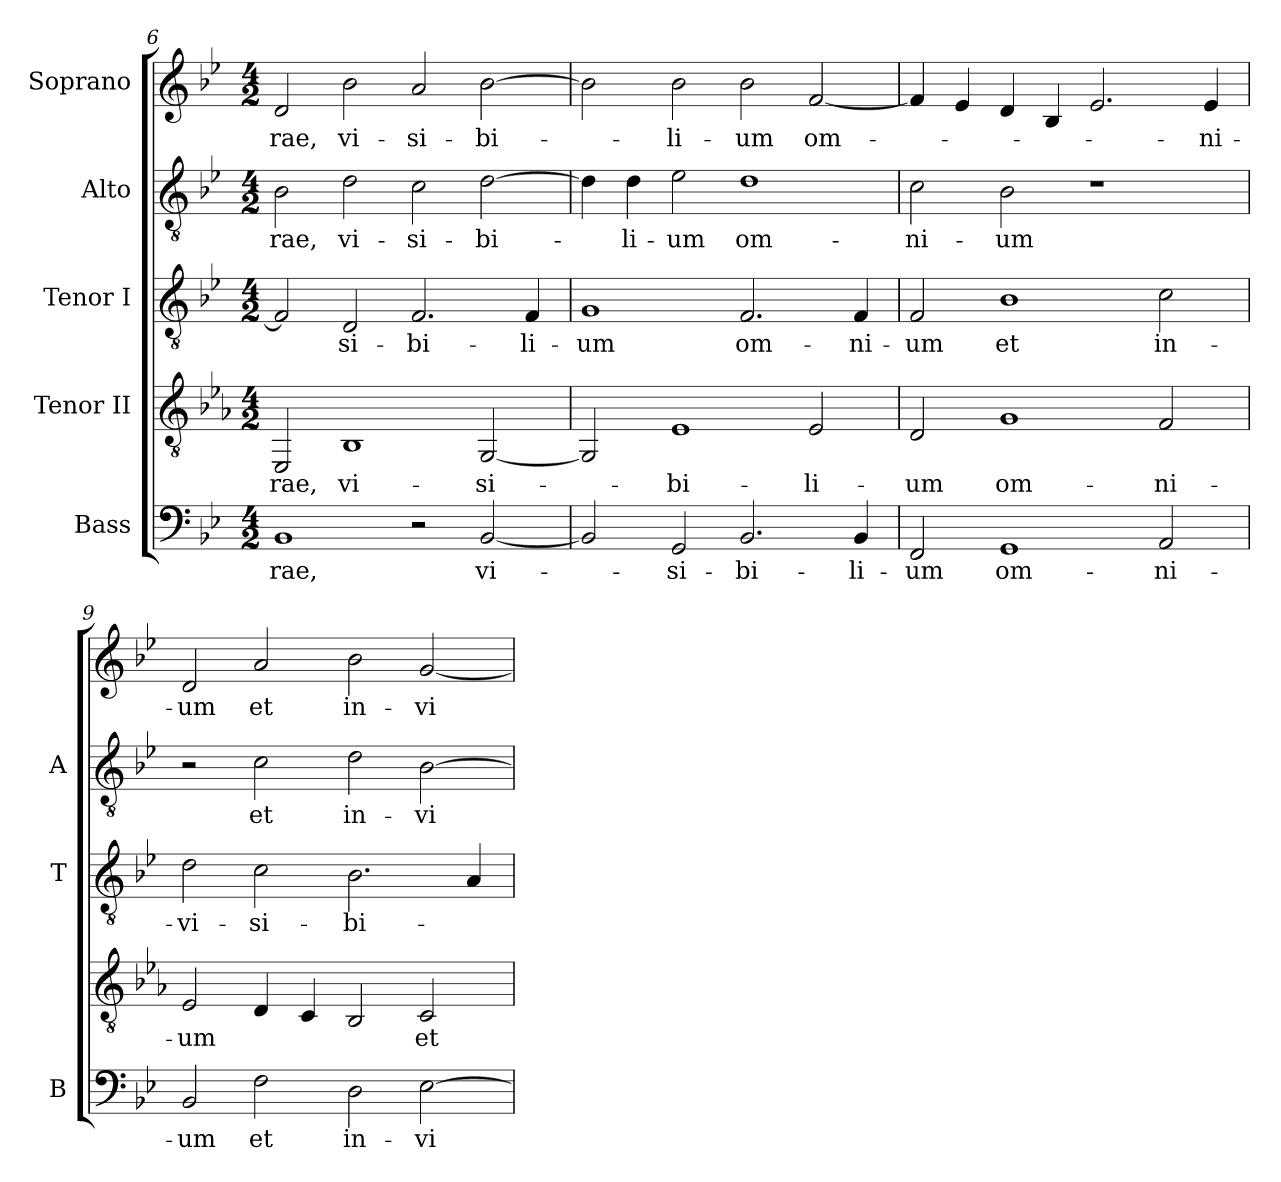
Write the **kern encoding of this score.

**kern	**text	**kern	**text	**kern	**text	**kern	**text	**kern	**text
*part5	*part5	*part4	*part4	*part3	*part3	*part2	*part2	*part1	*part1
*staff5	*staff5	*staff4	*staff4	*staff3	*staff3	*staff2	*staff2	*staff1	*staff1
*I"Bass	*	*I"Tenor II	*	*I"Tenor I	*	*I"Alto	*	*I"Soprano	*
*I'B	*	*	*	*I'T	*	*I'A	*	*	*
*clefF4	*	*clefGv2	*	*clefGv2	*	*clefGv2	*	*clefG2	*
*	*	*ITrd-4c-7	*	*	*	*	*	*	*
*k[b-e-]	*	*k[b-e-]	*	*k[b-e-]	*	*k[b-e-]	*	*k[b-e-]	*
*B-:	*	*B-:	*	*B-:	*	*B-:	*	*B-:	*
*M4/2	*	*M4/2	*	*M4/2	*	*M4/2	*	*M4/2	*
=6	=6	=6	=6	=6	=6	=6	=6	=6	=6
!	!LO:LY:b:color=#000000	!	!	!	!	!	!	!	!
!	!	!	!LO:LY:b:color=#000000	!	!	!	!	!	!
!	!	!	!	!	!	!	!LO:LY:b:color=#000000	!	!
!	!	!	!	!	!	!	!	!	!LO:LY:b:color=#000000
1BB-i	-rae,	2BB-i/	-rae,	2Fi/]	.	2B-i\	-rae,	2di/	-rae,
!	!	!	!LO:LY:b:color=#000000	!	!	!	!	!	!
!	!	!	!	!	!LO:LY:b:color=#000000	!	!	!	!
!	!	!	!	!	!	!	!LO:LY:b:color=#000000	!	!
!	!	!	!	!	!	!	!	!	!LO:LY:b:color=#000000
.	.	1Fi	vi-	2Di/	-si-	2di\	vi-	2b-i\	vi-
!	!	!	!	!	!LO:LY:b:color=#000000	!	!	!	!
!	!	!	!	!	!	!	!LO:LY:b:color=#000000	!	!
!	!	!	!	!	!	!	!	!	!LO:LY:b:color=#000000
2r	.	.	.	2.Fi/	-bi-	2ci\	-si-	2ai/	-si-
!	!LO:LY:b:color=#000000	!	!	!	!	!	!	!	!
!	!	!	!LO:LY:b:color=#000000	!	!	!	!	!	!
!	!	!	!	!	!	!	!LO:LY:b:color=#000000	!	!
!	!	!	!	!	!	!	!	!	!LO:LY:b:color=#000000
[<2BB-i/	vi-	[<2Di/	-si-	.	.	[>2di\	-bi-	[>2b-i\	-bi-
!	!	!	!	!	!LO:LY:b:color=#000000	!	!	!	!
.	.	.	.	4Fi/	-li-	.	.	.	.
=7	=7	=7	=7	=7	=7	=7	=7	=7	=7
!	!	!	!	!	!LO:LY:b:color=#000000	!	!	!	!
2BB-i/]	.	2Di/]	.	1Gi	-um	4di\]	.	2b-i\]	.
!	!	!	!	!	!	!	!LO:LY:b:color=#000000	!	!
.	.	.	.	.	.	4di\	-li-	.	.
!	!LO:LY:b:color=#000000	!	!	!	!	!	!	!	!
!	!	!	!LO:LY:b:color=#000000	!	!	!	!	!	!
!	!	!	!	!	!	!	!LO:LY:b:color=#000000	!	!
!	!	!	!	!	!	!	!	!	!LO:LY:b:color=#000000
2GGi/	-si-	1B-i	-bi-	.	.	2e-i\	-um	2b-i\	-li-
!	!LO:LY:b:color=#000000	!	!	!	!	!	!	!	!
!	!	!	!	!	!LO:LY:b:color=#000000	!	!	!	!
!	!	!	!	!	!	!	!LO:LY:b:color=#000000	!	!
!	!	!	!	!	!	!	!	!	!LO:LY:b:color=#000000
2.BB-i/	-bi-	.	.	2.Fi/	om-	1di	om-	2b-i\	-um
!	!	!	!LO:LY:b:color=#000000	!	!	!	!	!	!
!	!	!	!	!	!	!	!	!	!LO:LY:b:color=#000000
.	.	2B-i/	-li-	.	.	.	.	[<2fi/	om-
!	!LO:LY:b:color=#000000	!	!	!	!	!	!	!	!
!	!	!	!	!	!LO:LY:b:color=#000000	!	!	!	!
4BB-i/	-li-	.	.	4Fi/	-ni-	.	.	.	.
=8	=8	=8	=8	=8	=8	=8	=8	=8	=8
!	!LO:LY:b:color=#000000	!	!	!	!	!	!	!	!
!	!	!	!LO:LY:b:color=#000000	!	!	!	!	!	!
!	!	!	!	!	!LO:LY:b:color=#000000	!	!	!	!
!	!	!	!	!	!	!	!LO:LY:b:color=#000000	!	!
2FFi/	-um	2Ai/	-um	2Fi/	-um	2ci\	-ni-	4fi/]	.
.	.	.	.	.	.	.	.	4e-i/	.
!	!LO:LY:b:color=#000000	!	!	!	!	!	!	!	!
!	!	!	!LO:LY:b:color=#000000	!	!	!	!	!	!
!	!	!	!	!	!LO:LY:b:color=#000000	!	!	!	!
!	!	!	!	!	!	!	!LO:LY:b:color=#000000	!	!
1GGi	om-	1di	om-	1B-i	et	2B-i\	-um	4di/	.
.	.	.	.	.	.	.	.	4B-i/	.
.	.	.	.	.	.	1r	.	2.e-i/	.
!	!LO:LY:b:color=#000000	!	!	!	!	!	!	!	!
!	!	!	!LO:LY:b:color=#000000	!	!	!	!	!	!
!	!	!	!	!	!LO:LY:b:color=#000000	!	!	!	!
2AAi/	-ni-	2ci/	-ni-	2ci\	in-	.	.	.	.
!	!	!	!	!	!	!	!	!	!LO:LY:b:color=#000000
.	.	.	.	.	.	.	.	4e-i/	-ni-
=9	=9	=9	=9	=9	=9	=9	=9	=9	=9
!	!LO:LY:b:color=#000000	!	!	!	!	!	!	!	!
!	!	!	!LO:LY:b:color=#000000	!	!	!	!	!	!
!	!	!	!	!	!LO:LY:b:color=#000000	!	!	!	!
!	!	!	!	!	!	!	!	!	!LO:LY:b:color=#000000
2BB-i/	-um	2B-i/	-um	2di\	-vi-	2r	.	2di/	-um
!	!LO:LY:b:color=#000000	!	!	!	!	!	!	!	!
!	!	!	!	!	!LO:LY:b:color=#000000	!	!	!	!
!	!	!	!	!	!	!	!LO:LY:b:color=#000000	!	!
!	!	!	!	!	!	!	!	!	!LO:LY:b:color=#000000
2Fi\	et	4Ai/	.	2ci\	-si-	2ci\	et	2ai/	et
.	.	4Gi/	.	.	.	.	.	.	.
!	!LO:LY:b:color=#000000	!	!	!	!	!	!	!	!
!	!	!	!	!	!LO:LY:b:color=#000000	!	!	!	!
!	!	!	!	!	!	!	!LO:LY:b:color=#000000	!	!
!	!	!	!	!	!	!	!	!	!LO:LY:b:color=#000000
2Di\	in-	2Fi/	.	2.B-i\	-bi-	2di\	in-	2b-i\	in-
!	!LO:LY:b:color=#000000	!	!	!	!	!	!	!	!
!	!	!	!LO:LY:b:color=#000000	!	!	!	!	!	!
!	!	!	!	!	!	!	!LO:LY:b:color=#000000	!	!
!	!	!	!	!	!	!	!	!	!LO:LY:b:color=#000000
[>2E-i\	-vi-	2Gi/	et	.	.	[>2B-i\	-vi-	[<2gi/	-vi-
.	.	.	.	4Ai/	.	.	.	.	.
=	=	=	=	=	=	=	=	=	=
*-	*-	*-	*-	*-	*-	*-	*-	*-	*-
